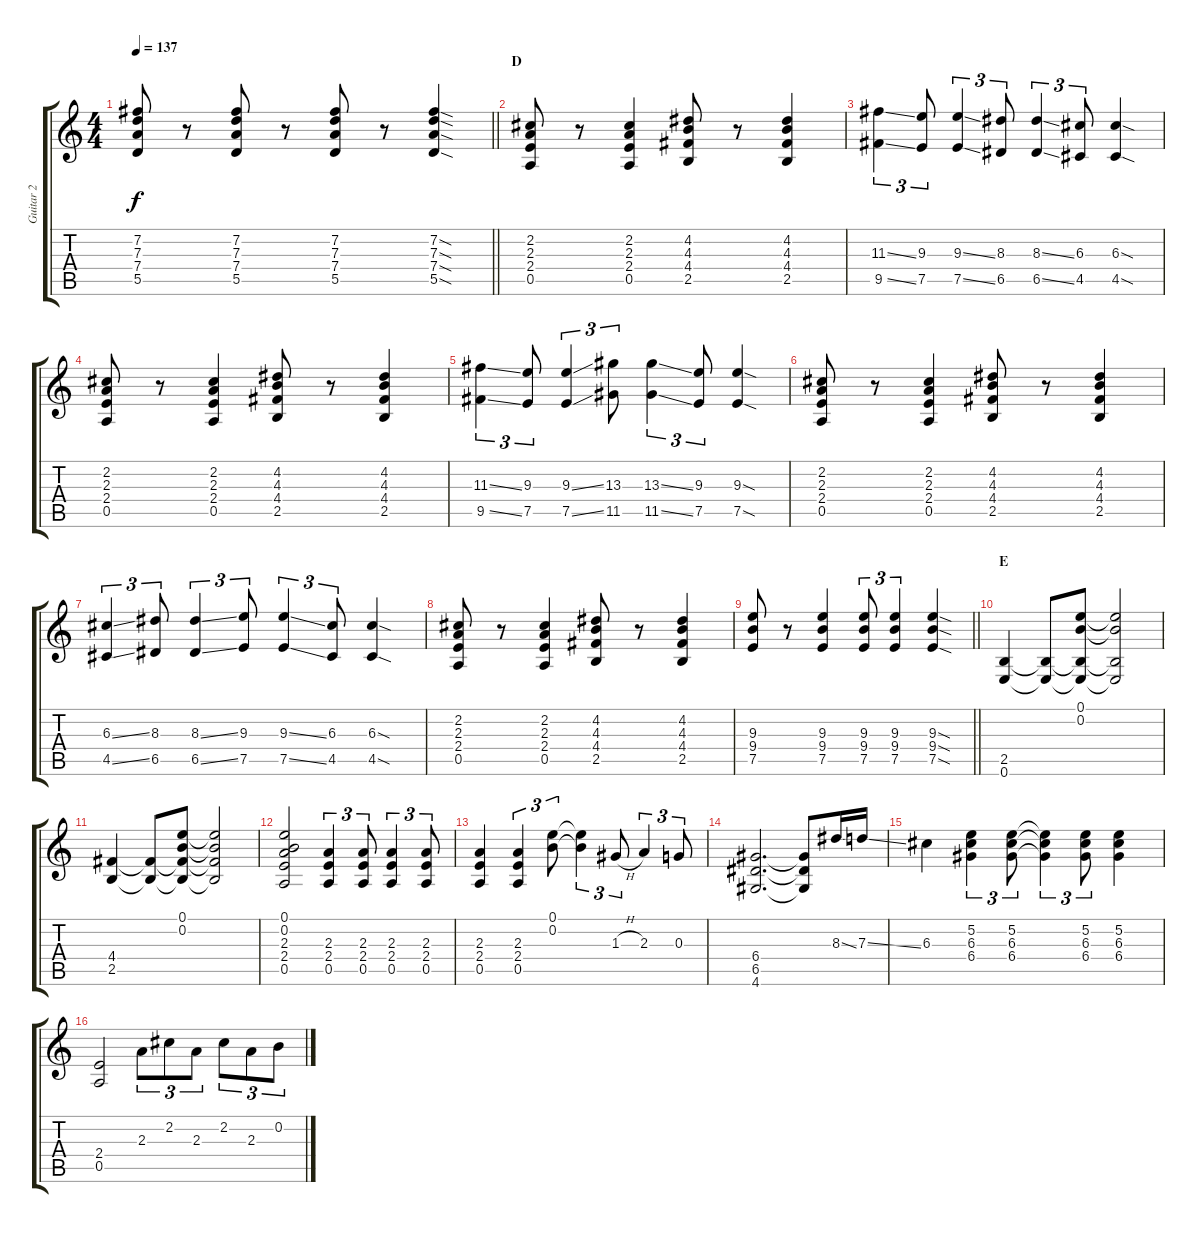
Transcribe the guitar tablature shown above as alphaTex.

\track ("Guitar 2" "Guitar 2") {instrument distortionguitar}
\staff {score tabs}
\tuning (E4 B3 G3 D3 A2 E2) {hide}
\ts (4 4)
\tempo 137
\clef g2
\barLineRight lightlight
\ks c
(7.2 7.3 7.4 5.5).8{dy f} r.8 (7.2 7.3 7.4 5.5).8 r.8 (7.2 7.3 7.4 5.5).8 r.8 (7.2{sod} 7.3{sod} 7.4{sod} 5.5{sod}).4 |
\section ("" "D")
(2.2 2.3 2.4 0.5).8 r.8 (2.2 2.3 2.4 0.5).4 (4.2 4.3 4.4 2.5).8 r.8 (4.2 4.3 4.4 2.5).4 |
(11.3{ss} 9.5{ss}).4{tu (3 2)} (9.3 7.5).8{tu (3 2)} (9.3{ss} 7.5{ss}).4{tu (3 2)} (8.3 6.5).8{tu (3 2)} (8.3{ss} 6.5{ss}).4{tu (3 2)} (6.3 4.5).8{tu (3 2)} (6.3{sod} 4.5{sod}).4 |
(2.2 2.3 2.4 0.5).8 r.8 (2.2 2.3 2.4 0.5).4 (4.2 4.3 4.4 2.5).8 r.8 (4.2 4.3 4.4 2.5).4 |
(11.3{ss} 9.5{ss}).4{tu (3 2)} (9.3 7.5).8{tu (3 2)} (9.3{ss} 7.5{ss}).4{tu (3 2)} (13.3 11.5).8{tu (3 2)} (13.3{ss} 11.5{ss}).4{tu (3 2)} (9.3 7.5).8{tu (3 2)} (9.3{sod} 7.5{sod}).4 |
(2.2 2.3 2.4 0.5).8 r.8 (2.2 2.3 2.4 0.5).4 (4.2 4.3 4.4 2.5).8 r.8 (4.2 4.3 4.4 2.5).4 |
(6.3{ss} 4.5{ss}).4{tu (3 2)} (8.3 6.5).8{tu (3 2)} (8.3{ss} 6.5{ss}).4{tu (3 2)} (9.3 7.5).8{tu (3 2)} (9.3{ss} 7.5{ss}).4{tu (3 2)} (6.3 4.5).8{tu (3 2)} (6.3{sod} 4.5{sod}).4 |
(2.2 2.3 2.4 0.5).8 r.8 (2.2 2.3 2.4 0.5).4 (4.2 4.3 4.4 2.5).8 r.8 (4.2 4.3 4.4 2.5).4 |
\barLineRight lightlight
(9.3 9.4 7.5).8 r.8 (9.3 9.4 7.5).4 (9.3 9.4 7.5).8{tu (3 2)} (9.3 9.4 7.5).4{tu (3 2)} (9.3{sod} 9.4{sod} 7.5{sod}).4 |
\section ("" "E")
(2.5 0.6).4 (2.5{t} 0.6{t}).8 (0.1 0.2 2.5{t} 0.6{t}).8 (0.1{t} 0.2{t} 2.5{t} 0.6{t}).2 |
(4.4 2.5).4 (4.4{t} 2.5{t}).8 (0.1 0.2 4.4{t} 2.5{t}).8 (0.1{t} 0.2{t} 4.4{t} 2.5{t}).2 |
(0.1 0.2 2.3 2.4 0.5).2 (2.3 2.4 0.5).4{tu (3 2)} (2.3 2.4 0.5).8{tu (3 2)} (2.3 2.4 0.5).4{tu (3 2)} (2.3 2.4 0.5).8{tu (3 2)} |
(2.3 2.4 0.5).4 (2.3 2.4 0.5).4{tu (3 2)} (0.1 0.2).8{tu (3 2)} (0.1{t} 0.2{t}).4{tu (3 2)} 1.3{h}.8{tu (3 2)} 2.3.4{tu (3 2)} 0.3.8{tu (3 2)} |
(6.4 6.5 4.6).2{d} (6.4{t} 6.5{t} 4.6{t}).8 8.3{ss}.16 7.3{ss}.16 |
6.3.4 (5.2 6.3 6.4).4{tu (3 2)} (5.2 6.3 6.4).8{tu (3 2)} (5.2{t} 6.3{t} 6.4{t}).4{tu (3 2)} (5.2 6.3 6.4).8{tu (3 2)} (5.2 6.3 6.4).4 |
(2.4 0.5).2 2.3.8{tu (3 2)} 2.2.8{tu (3 2)} 2.3.8{tu (3 2)} 2.2.8{tu (3 2)} 2.3.8{tu (3 2)} 0.2.8{tu (3 2)}
